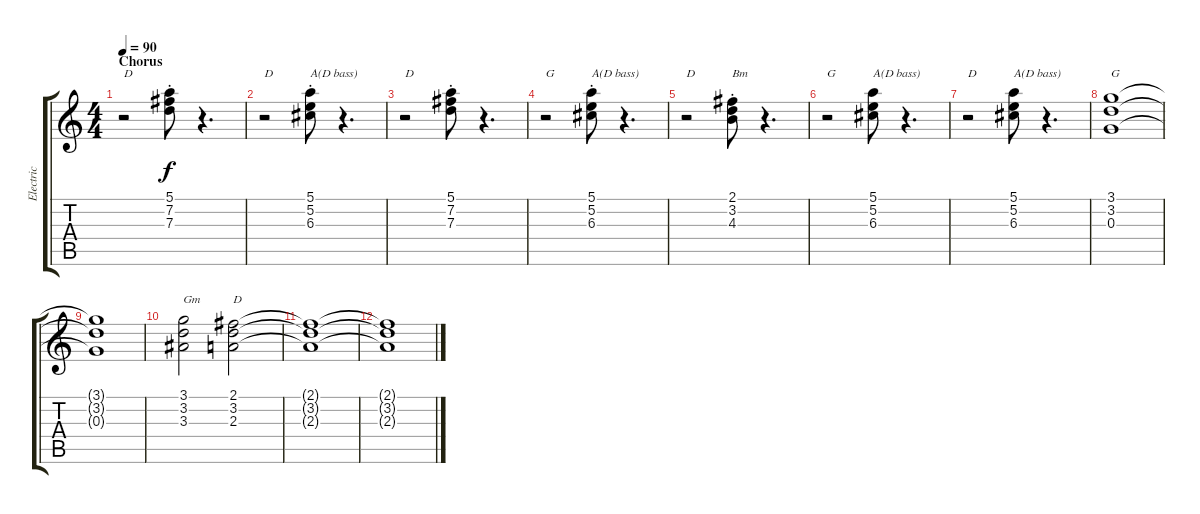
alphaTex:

\track ("Electric" "Electric") {instrument overdrivenguitar}
\staff {score tabs}
\tuning (E4 B3 G3 D3 A2 E2) {hide}
\ts (4 4)
\section ("" "Chorus")
\tempo 90
\clef g2
\ks c
r.2{txt "D" dy f} (5.1{st} 7.2{st} 7.3{st}).8 r.4{d} |
r.2{txt "D"} (5.1{st} 5.2{st} 6.3{st}).8{txt "A(D bass)"} r.4{d} |
r.2{txt "D"} (5.1{st} 7.2{st} 7.3{st}).8 r.4{d} |
r.2{txt "G"} (5.1{st} 5.2{st} 6.3{st}).8{txt "A(D bass)"} r.4{d} |
r.2{txt "D"} (2.1{st} 3.2{st} 4.3{st}).8{txt "Bm"} r.4{d} |
r.2{txt "G"} (5.1 5.2 6.3).8{txt "A(D bass)"} r.4{d} |
r.2{txt "D"} (5.1 5.2 6.3).8{txt "A(D bass)"} r.4{d} |
(3.1 3.2 0.3).1{txt "G"} |
(3.1{t} 3.2{t} 0.3{t}).1 |
(3.1 3.2 3.3).2{txt "Gm"} (2.1 3.2 2.3).2{txt "D"} |
(2.1{t} 3.2{t} 2.3{t}).1 |
(2.1{t} 3.2{t} 2.3{t}).1
